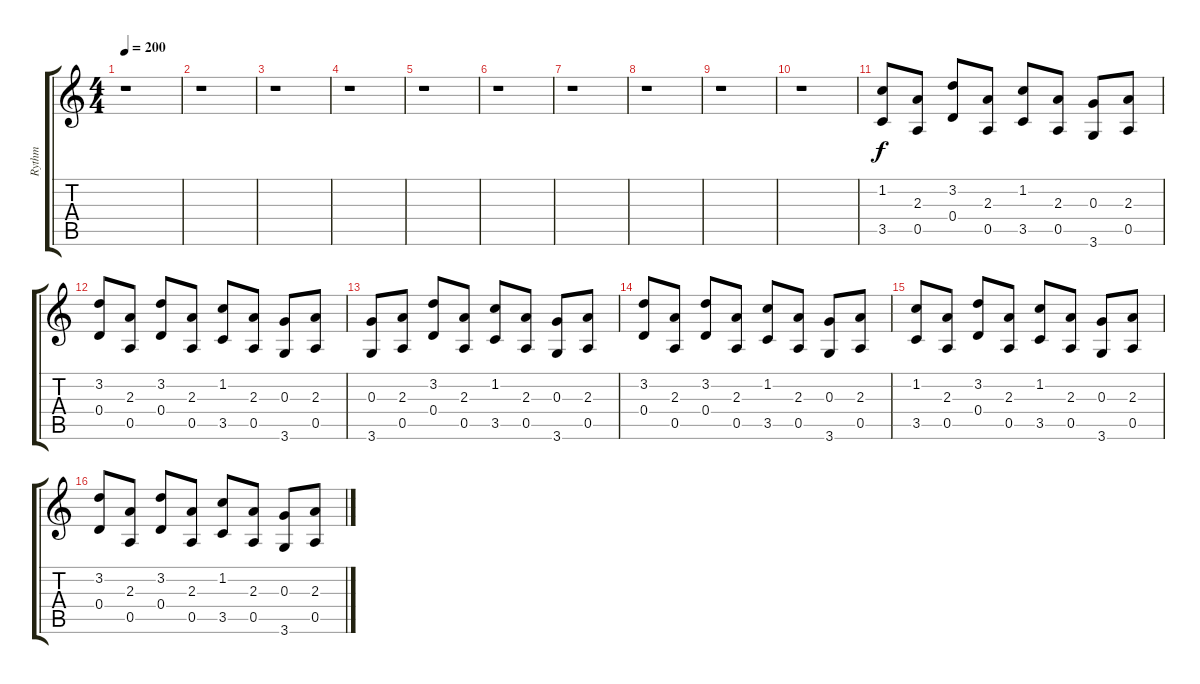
\track ("Rythm" "Rythm") {instrument distortionguitar}
\staff {score tabs}
\tuning (E4 B3 G3 D3 A2 E2) {hide}
\ts (4 4)
\tempo 200
\clef g2
\ks c
r.1{dy f instrument distortionguitar} |
r.1 |
r.1 |
r.1 |
r.1 |
r.1 |
r.1 |
r.1 |
r.1 |
r.1 |
(1.2 3.5).8 (2.3 0.5).8 (3.2 0.4).8 (2.3 0.5).8 (1.2 3.5).8 (2.3 0.5).8 (0.3 3.6).8 (2.3 0.5).8 |
(3.2 0.4).8 (2.3 0.5).8 (3.2 0.4).8 (2.3 0.5).8 (1.2 3.5).8 (2.3 0.5).8 (0.3 3.6).8 (2.3 0.5).8 |
(0.3 3.6).8 (2.3 0.5).8 (3.2 0.4).8 (2.3 0.5).8 (1.2 3.5).8 (2.3 0.5).8 (0.3 3.6).8 (2.3 0.5).8 |
(3.2 0.4).8 (2.3 0.5).8 (3.2 0.4).8 (2.3 0.5).8 (1.2 3.5).8 (2.3 0.5).8 (0.3 3.6).8 (2.3 0.5).8 |
(1.2 3.5).8 (2.3 0.5).8 (3.2 0.4).8 (2.3 0.5).8 (1.2 3.5).8 (2.3 0.5).8 (0.3 3.6).8 (2.3 0.5).8 |
(3.2 0.4).8 (2.3 0.5).8 (3.2 0.4).8 (2.3 0.5).8 (1.2 3.5).8 (2.3 0.5).8 (0.3 3.6).8 (2.3 0.5).8
